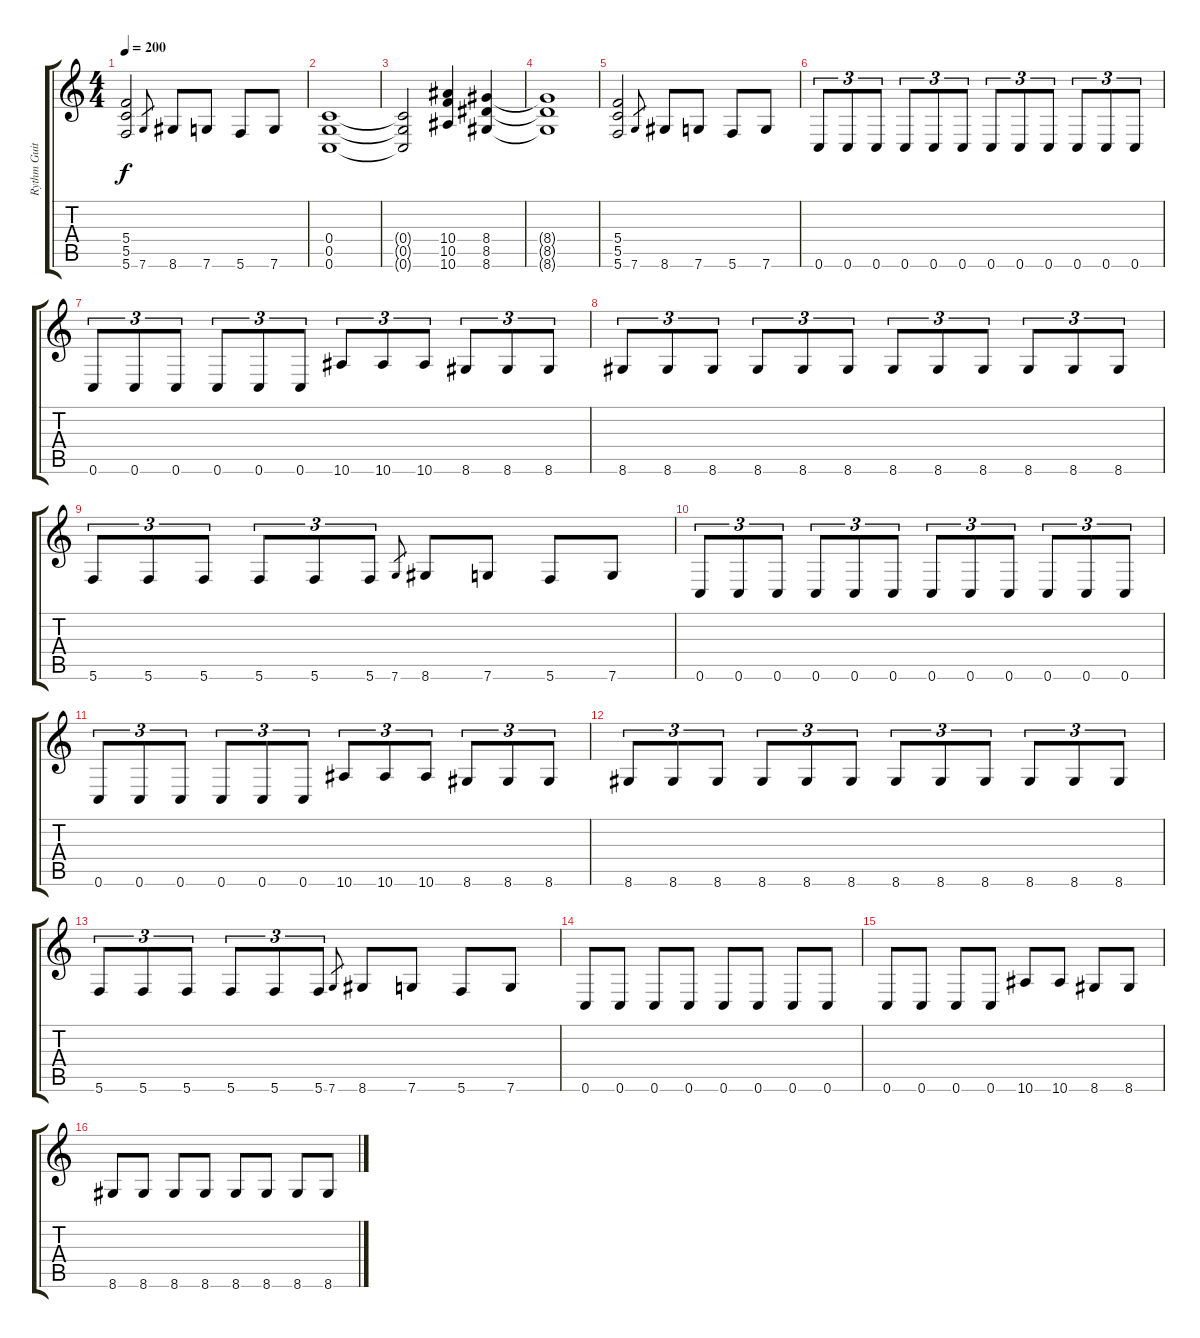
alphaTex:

\track ("Rythm Guitar #1" "Rythm Guit") {instrument distortionguitar}
\staff {score tabs}
\tuning (D4 A3 F3 C3 G2 C2) {hide}
\ts (4 4)
\tempo 200
\clef g2
\ks c
(5.4 5.5 5.6).2{dy f} 7.6.8{gr} 8.6.8 7.6.8 5.6.8 7.6.8 |
(0.4 0.5 0.6).1 |
(0.4{t} 0.5{t} 0.6{t}).2 (10.4 10.5 10.6).4 (8.4 8.5 8.6).4 |
(8.4{t} 8.5{t} 8.6{t}).1 |
(5.4 5.5 5.6).2 7.6.8{gr} 8.6.8 7.6.8 5.6.8 7.6.8 |
0.6.8{tu (3 2)} 0.6.8{tu (3 2)} 0.6.8{tu (3 2)} 0.6.8{tu (3 2)} 0.6.8{tu (3 2)} 0.6.8{tu (3 2)} 0.6.8{tu (3 2)} 0.6.8{tu (3 2)} 0.6.8{tu (3 2)} 0.6.8{tu (3 2)} 0.6.8{tu (3 2)} 0.6.8{tu (3 2)} |
0.6.8{tu (3 2)} 0.6.8{tu (3 2)} 0.6.8{tu (3 2)} 0.6.8{tu (3 2)} 0.6.8{tu (3 2)} 0.6.8{tu (3 2)} 10.6.8{tu (3 2)} 10.6.8{tu (3 2)} 10.6.8{tu (3 2)} 8.6.8{tu (3 2)} 8.6.8{tu (3 2)} 8.6.8{tu (3 2)} |
8.6.8{tu (3 2)} 8.6.8{tu (3 2)} 8.6.8{tu (3 2)} 8.6.8{tu (3 2)} 8.6.8{tu (3 2)} 8.6.8{tu (3 2)} 8.6.8{tu (3 2)} 8.6.8{tu (3 2)} 8.6.8{tu (3 2)} 8.6.8{tu (3 2)} 8.6.8{tu (3 2)} 8.6.8{tu (3 2)} |
5.6.8{tu (3 2)} 5.6.8{tu (3 2)} 5.6.8{tu (3 2)} 5.6.8{tu (3 2)} 5.6.8{tu (3 2)} 5.6.8{tu (3 2)} 7.6.8{gr} 8.6.8 7.6.8 5.6.8 7.6.8 |
0.6.8{tu (3 2)} 0.6.8{tu (3 2)} 0.6.8{tu (3 2)} 0.6.8{tu (3 2)} 0.6.8{tu (3 2)} 0.6.8{tu (3 2)} 0.6.8{tu (3 2)} 0.6.8{tu (3 2)} 0.6.8{tu (3 2)} 0.6.8{tu (3 2)} 0.6.8{tu (3 2)} 0.6.8{tu (3 2)} |
0.6.8{tu (3 2)} 0.6.8{tu (3 2)} 0.6.8{tu (3 2)} 0.6.8{tu (3 2)} 0.6.8{tu (3 2)} 0.6.8{tu (3 2)} 10.6.8{tu (3 2)} 10.6.8{tu (3 2)} 10.6.8{tu (3 2)} 8.6.8{tu (3 2)} 8.6.8{tu (3 2)} 8.6.8{tu (3 2)} |
8.6.8{tu (3 2)} 8.6.8{tu (3 2)} 8.6.8{tu (3 2)} 8.6.8{tu (3 2)} 8.6.8{tu (3 2)} 8.6.8{tu (3 2)} 8.6.8{tu (3 2)} 8.6.8{tu (3 2)} 8.6.8{tu (3 2)} 8.6.8{tu (3 2)} 8.6.8{tu (3 2)} 8.6.8{tu (3 2)} |
5.6.8{tu (3 2)} 5.6.8{tu (3 2)} 5.6.8{tu (3 2)} 5.6.8{tu (3 2)} 5.6.8{tu (3 2)} 5.6.8{tu (3 2)} 7.6.8{gr} 8.6.8 7.6.8 5.6.8 7.6.8 |
0.6.8 0.6.8 0.6.8 0.6.8 0.6.8 0.6.8 0.6.8 0.6.8 |
0.6.8 0.6.8 0.6.8 0.6.8 10.6.8 10.6.8 8.6.8 8.6.8 |
8.6.8 8.6.8 8.6.8 8.6.8 8.6.8 8.6.8 8.6.8 8.6.8
